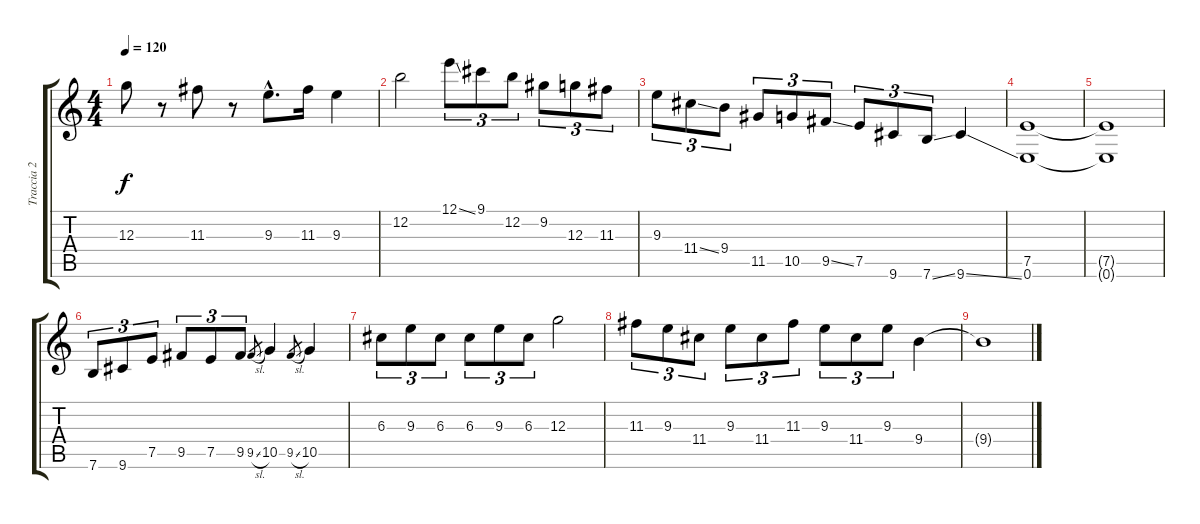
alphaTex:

\track ("Traccia 2" "Traccia 2") {instrument electricguitarjazz}
\staff {score tabs}
\tuning (E4 B3 G3 D3 A2 E2) {hide}
\ts (4 4)
\tempo 120
\clef g2
\ks c
12.3.8{dy f} r.8 11.3.8 r.8 9.3{hac}.8{d} 11.3.16 9.3.4 |
12.2.2 12.1{ss}.8{tu (3 2)} 9.1.8{tu (3 2)} 12.2.8{tu (3 2)} 9.2.8{tu (3 2)} 12.3.8{tu (3 2)} 11.3.8{tu (3 2)} |
9.3.8{tu (3 2)} 11.4{ss}.8{tu (3 2)} 9.4.8{tu (3 2)} 11.5.8{tu (3 2)} 10.5.8{tu (3 2)} 9.5{ss}.8{tu (3 2)} 7.5.8{tu (3 2)} 9.6.8{tu (3 2)} 7.6{ss}.8{tu (3 2)} 9.6{ss}.4 |
(7.5 0.6).1 |
(7.5{t} 0.6{t}).1 |
7.6.8{tu (3 2)} 9.6.8{tu (3 2)} 7.5.8{tu (3 2)} 9.5.8{tu (3 2)} 7.5.8{tu (3 2)} 9.5.8{tu (3 2)} 9.5{sl}.8{gr} 10.5.4 9.5{sl}.8{gr} 10.5.4 |
6.3.8{tu (3 2)} 9.3.8{tu (3 2)} 6.3.8{tu (3 2)} 6.3.8{tu (3 2)} 9.3.8{tu (3 2)} 6.3.8{tu (3 2)} 12.3.2 |
11.3.8{tu (3 2)} 9.3.8{tu (3 2)} 11.4.8{tu (3 2)} 9.3.8{tu (3 2)} 11.4.8{tu (3 2)} 11.3.8{tu (3 2)} 9.3.8{tu (3 2)} 11.4.8{tu (3 2)} 9.3.8{tu (3 2)} 9.4.4 |
9.4{t}.1
